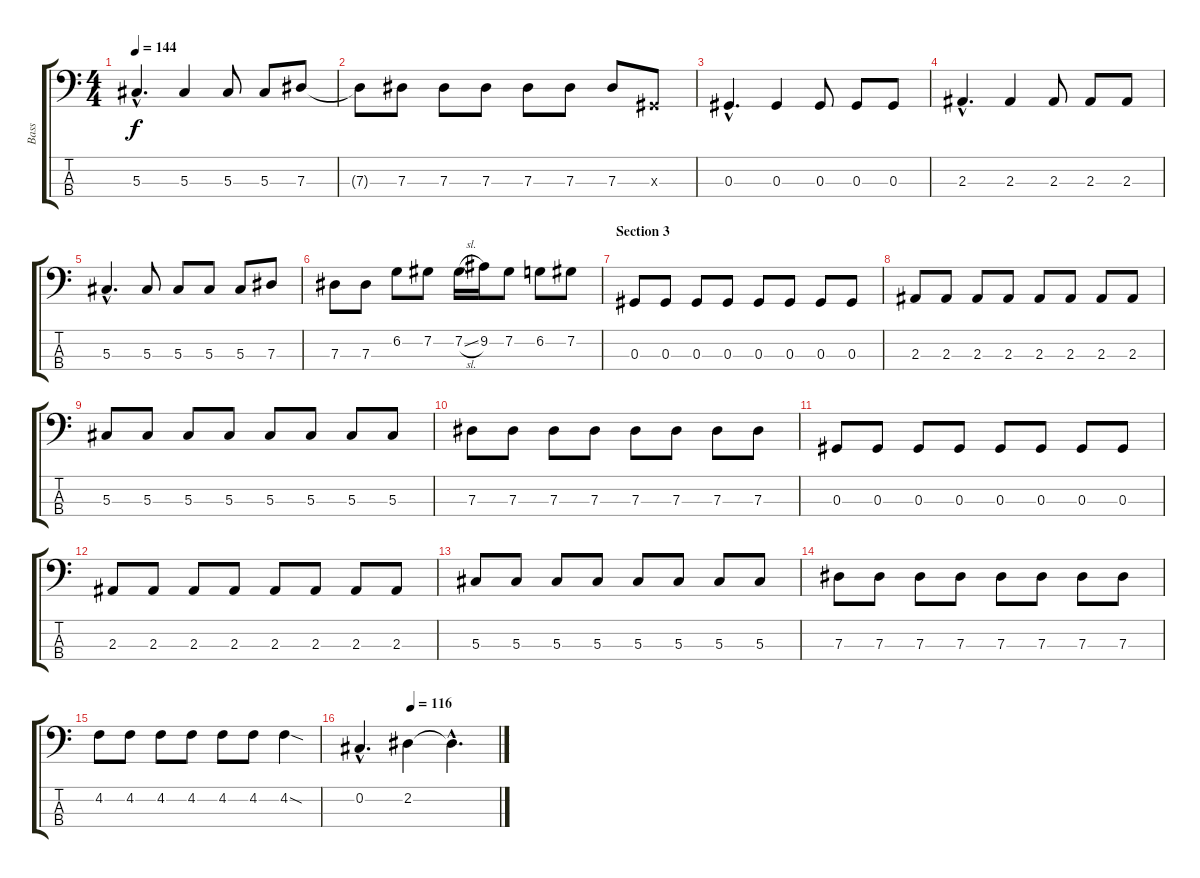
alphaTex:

\track ("Bass" "Bass") {instrument electricbasspick}
\staff {score tabs}
\tuning (Gb2 Db2 Ab1 Eb1) {hide}
\ts (4 4)
\tempo 144
\clef f4
\ks c
5.3{hac}.4{d dy f} 5.3.4 5.3.8 5.3.8 7.3.8 |
7.3{t}.8 7.3.8 7.3.8 7.3.8 7.3.8 7.3.8 7.3.8 0.3{x}.8 |
0.3{hac}.4{d} 0.3.4 0.3.8 0.3.8 0.3.8 |
2.3{hac}.4{d} 2.3.4 2.3.8 2.3.8 2.3.8 |
5.3{hac}.4{d} 5.3.8 5.3.8 5.3.8 5.3.8 7.3.8 |
7.3.8 7.3.8 6.2.8 7.2.8 7.2{sl}.16 9.2.16 7.2.8 6.2.8 7.2.8 |
\section ("" "Section 3")
0.3.8 0.3.8 0.3.8 0.3.8 0.3.8 0.3.8 0.3.8 0.3.8 |
2.3.8 2.3.8 2.3.8 2.3.8 2.3.8 2.3.8 2.3.8 2.3.8 |
5.3.8 5.3.8 5.3.8 5.3.8 5.3.8 5.3.8 5.3.8 5.3.8 |
7.3.8 7.3.8 7.3.8 7.3.8 7.3.8 7.3.8 7.3.8 7.3.8 |
0.3.8 0.3.8 0.3.8 0.3.8 0.3.8 0.3.8 0.3.8 0.3.8 |
2.3.8 2.3.8 2.3.8 2.3.8 2.3.8 2.3.8 2.3.8 2.3.8 |
5.3.8 5.3.8 5.3.8 5.3.8 5.3.8 5.3.8 5.3.8 5.3.8 |
7.3.8 7.3.8 7.3.8 7.3.8 7.3.8 7.3.8 7.3.8 7.3.8 |
4.2.8 4.2.8 4.2.8 4.2.8 4.2.8 4.2.8 4.2{sod}.4 |
\tempo (116 0.375)
0.2{hac}.4{d} 2.2.4 2.2{hac t}.4{d}
